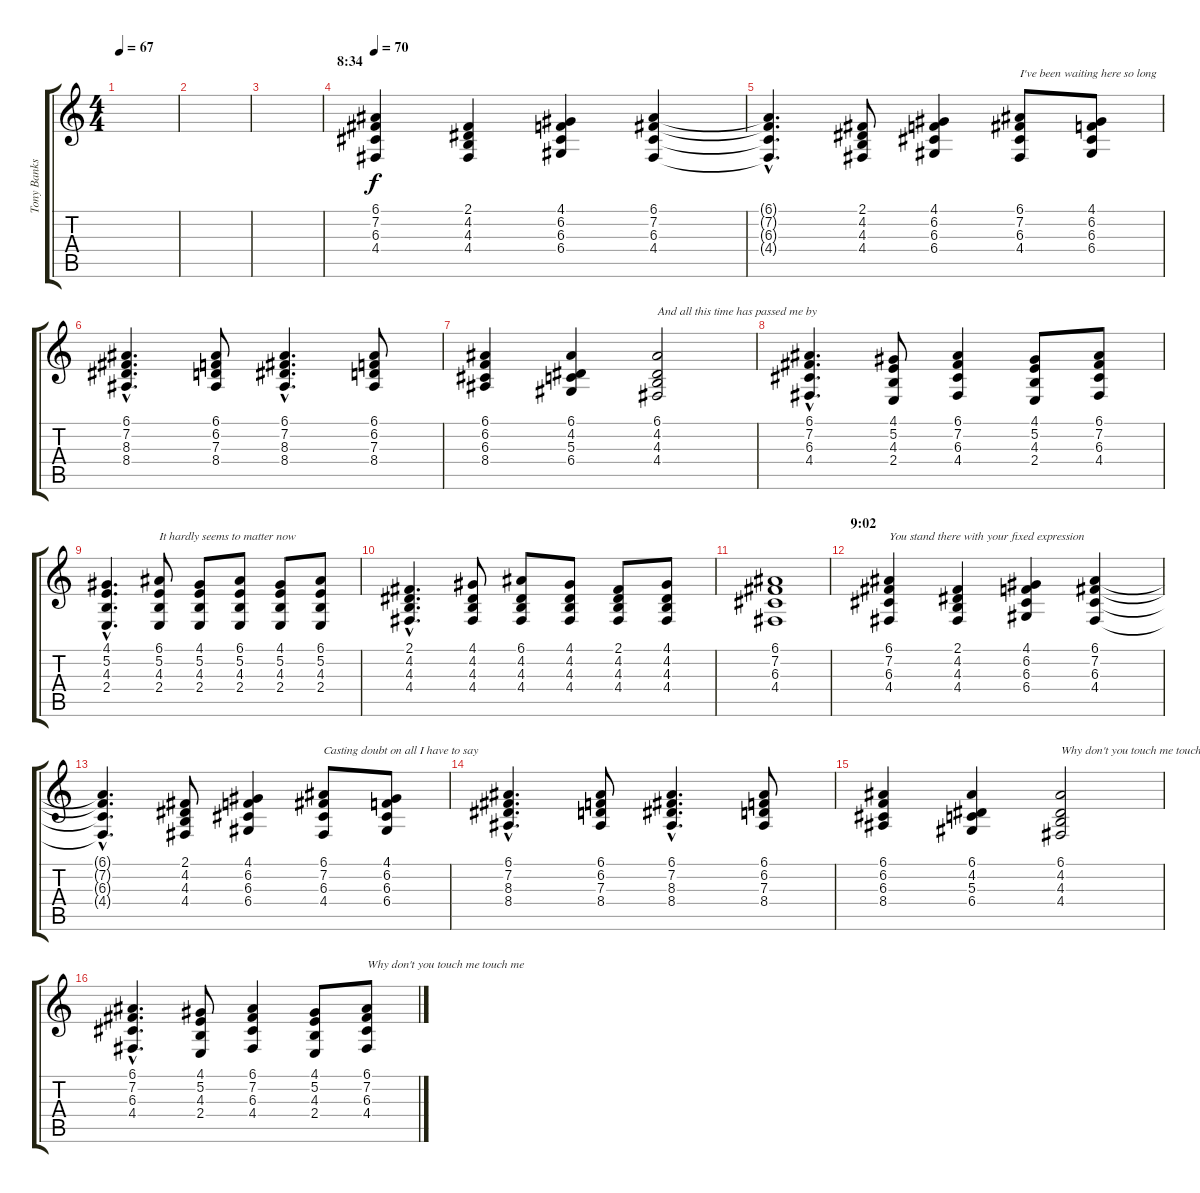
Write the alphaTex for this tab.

\track ("Tony Banks (organ)" "Tony Banks") {instrument drawbarorgan}
\staff {score tabs}
\tuning (E4 B3 G3 D3 A2 E2) {hide}
\ts (4 4)
\tempo 67
\clef g2
\ks c
|
|
|
\section ("" "8:34")
\tempo 70
(6.1 7.2 6.3 4.4).4{volume 10} (2.1 4.2 4.3 4.4).4 (4.1 6.2 6.3 6.4).4 (6.1 7.2 6.3 4.4).4 |
(6.1{hac t} 7.2{hac t} 6.3{hac t} 4.4{hac t}).4{d} (2.1 4.2 4.3 4.4).8 (4.1 6.2 6.3 6.4).4 (6.1 7.2 6.3 4.4).8{txt "I've been waiting here so long"} (4.1 6.2 6.3 6.4).8 |
(6.1{hac} 7.2{hac} 8.3{hac} 8.4{hac}).4{d} (6.1 6.2 7.3 8.4).8 (6.1{hac} 7.2{hac} 8.3{hac} 8.4{hac}).4{d} (6.1 6.2 7.3 8.4).8 |
(6.1 6.2 6.3 8.4).4 (6.1 4.2 5.3 6.4).4 (6.1 4.2 4.3 4.4).2{txt "And all this time has passed me by"} |
(6.1{hac} 7.2{hac} 6.3{hac} 4.4{hac}).4{d} (4.1 5.2 4.3 2.4).8 (6.1 7.2 6.3 4.4).4 (4.1 5.2 4.3 2.4).8 (6.1 7.2 6.3 4.4).8 |
(4.1{hac} 5.2{hac} 4.3{hac} 2.4{hac}).4{d} (6.1 5.2 4.3 2.4).8{txt "It hardly seems to matter now"} (4.1 5.2 4.3 2.4).8 (6.1 5.2 4.3 2.4).8 (4.1 5.2 4.3 2.4).8 (6.1 5.2 4.3 2.4).8 |
(2.1{hac} 4.2{hac} 4.3{hac} 4.4{hac}).4{d} (4.1 4.2 4.3 4.4).8 (6.1 4.2 4.3 4.4).8 (4.1 4.2 4.3 4.4).8 (2.1 4.2 4.3 4.4).8 (4.1 4.2 4.3 4.4).8 |
(6.1 7.2 6.3 4.4).1 |
\section ("" "9:02")
(6.1 7.2 6.3 4.4).4{txt "You stand there with your fixed expression" volume 12} (2.1 4.2 4.3 4.4).4 (4.1 6.2 6.3 6.4).4 (6.1 7.2 6.3 4.4).4 |
(6.1{hac t} 7.2{hac t} 6.3{hac t} 4.4{hac t}).4{d} (2.1 4.2 4.3 4.4).8 (4.1 6.2 6.3 6.4).4 (6.1 7.2 6.3 4.4).8{txt "Casting doubt on all I have to say"} (4.1 6.2 6.3 6.4).8 |
(6.1{hac} 7.2{hac} 8.3{hac} 8.4{hac}).4{d} (6.1 6.2 7.3 8.4).8 (6.1{hac} 7.2{hac} 8.3{hac} 8.4{hac}).4{d} (6.1 6.2 7.3 8.4).8 |
(6.1 6.2 6.3 8.4).4 (6.1 4.2 5.3 6.4).4 (6.1 4.2 4.3 4.4).2{txt "Why don't you touch me touch me"} |
(6.1{hac} 7.2{hac} 6.3{hac} 4.4{hac}).4{d} (4.1 5.2 4.3 2.4).8 (6.1 7.2 6.3 4.4).4 (4.1 5.2 4.3 2.4).8 (6.1 7.2 6.3 4.4).8{txt "Why don't you touch me touch me"}
